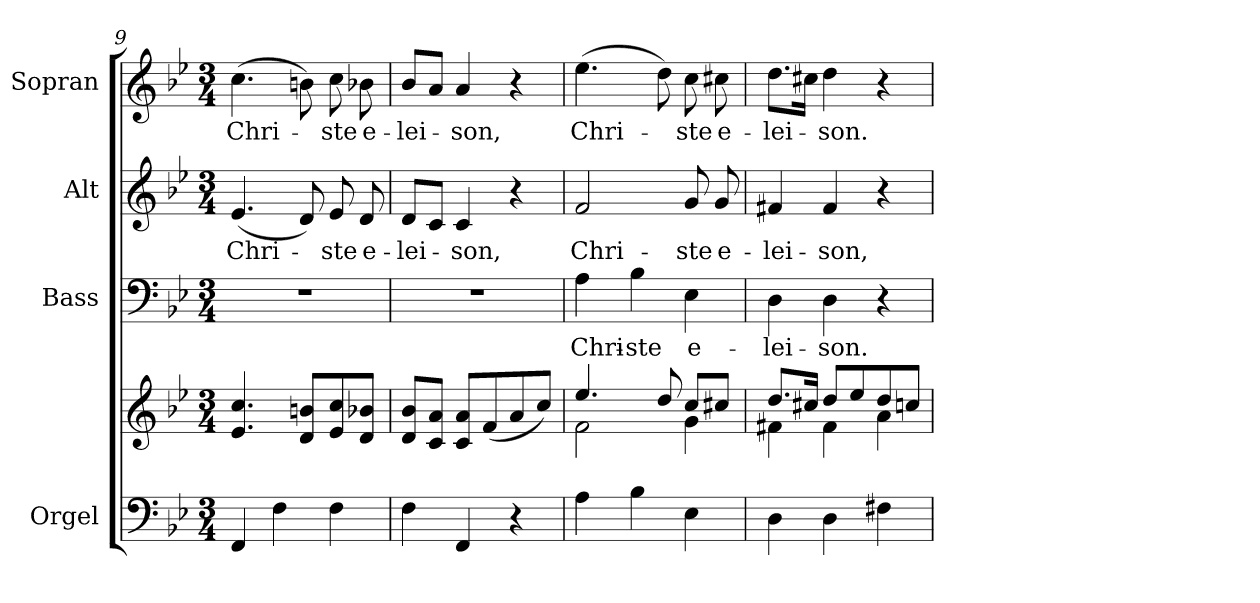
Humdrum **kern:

**kern	**kern	**kern	**text	**kern	**text	**kern	**text
*part4	*part4	*part3	*part3	*part2	*part2	*part1	*part1
*staff5	*staff4	*staff3	*staff3	*staff2	*staff2	*staff1	*staff1
*I"Orgel	*	*I"Bass	*	*I"Alt	*	*I"Sopran	*
*I'Org.	*	*I'B.	*	*I'A.	*	*I'S.	*
*clefF4	*clefG2	*clefF4	*	*clefG2	*	*clefG2	*
*k[b-e-]	*k[b-e-]	*k[b-e-]	*	*k[b-e-]	*	*k[b-e-]	*
*B-:	*B-:	*B-:	*	*B-:	*	*B-:	*
*M3/4	*M3/4	*M3/4	*	*M3/4	*	*M3/4	*
=9	=9	=9	=9	=9	=9	=9	=9
!	!	!	!	!	!LO:LY:b	!	!LO:LY:b
4FF/	4.e-/ 4.cc/	2.r	.	(<4.e-/	Chri-	(>4.cc\	Chri-
4F\	.	.	.	.	.	.	.
.	8d/ 8bn/L	.	.	8d/)	.	8bn\)	.
!	!	!	!	!	!LO:LY:b	!	!LO:LY:b
4F\	8e-/ 8cc/	.	.	8e-/	-ste	8cc\	-ste
!	!	!	!	!	!LO:LY:b	!	!LO:LY:b
.	8d/ 8b-X/J	.	.	8d/	e-	8b-X\	e-
=10	=10	=10	=10	=10	=10	=10	=10
!	!	!	!	!	!LO:LY:b	!	!LO:LY:b
4F\	8d/ 8b-/L	2.r	.	8d/L	-lei-	8b-/L	-lei-
.	8c/ 8a/J	.	.	8c/J	.	8a/J	.
!	!	!	!	!	!LO:LY:b	!	!LO:LY:b
4FF/	8c/ 8a/L	.	.	4c/	-son,	4a/	-son,
.	(<8f/	.	.	.	.	.	.
4r	8a/	.	.	4r	.	4r	.
.	8cc/J)	.	.	.	.	.	.
!!LO:PB:g=z
=11	=11	=11	=11	=11	=11	=11	=11
*	*^	*	*	*	*	*	*
!	!	!	!	!LO:LY:b	!	!LO:LY:b	!	!LO:LY:b
4A\	4.ee-/	2f\	4A\	Chri-	2f/	Chri-	(>4.ee-\	Chri-
!	!	!	!	!LO:LY:b	!	!	!	!
4B-\	.	.	4B-\	-ste	.	.	.	.
.	8dd/	.	.	.	.	.	8dd\)	.
!	!	!	!	!LO:LY:b	!	!LO:LY:b	!	!LO:LY:b
4E-\	8cc/L	4g\	4E-\	e-	8g/	-ste	8cc\	-ste
!	!	!	!	!	!	!LO:LY:b	!	!LO:LY:b
.	8cc#X/J	.	.	.	8g/	e-	8cc#X\	e-
=12	=12	=12	=12	=12	=12	=12	=12	=12
!	!	!	!	!LO:LY:b	!	!LO:LY:b	!	!LO:LY:b
4D\	8.dd/L	4f#X\	4D\	-lei-	4f#X/	-lei-	8.dd\L	-lei-
.	16cc#X/Jk	.	.	.	.	.	16cc#X\Jk	.
!	!	!	!	!LO:LY:b	!	!LO:LY:b	!	!LO:LY:b
4D\	8dd/L	4f#\	4D\	-son.	4f#/	-son,	4dd\	-son.
.	8ee-/	.	.	.	.	.	.	.
4F#X\	8dd/	4a\	4r	.	4r	.	4r	.
.	8ccn/J	.	.	.	.	.	.	.
*	*v	*v	*	*	*	*	*	*
=	=	=	=	=	=	=	=
*-	*-	*-	*-	*-	*-	*-	*-
